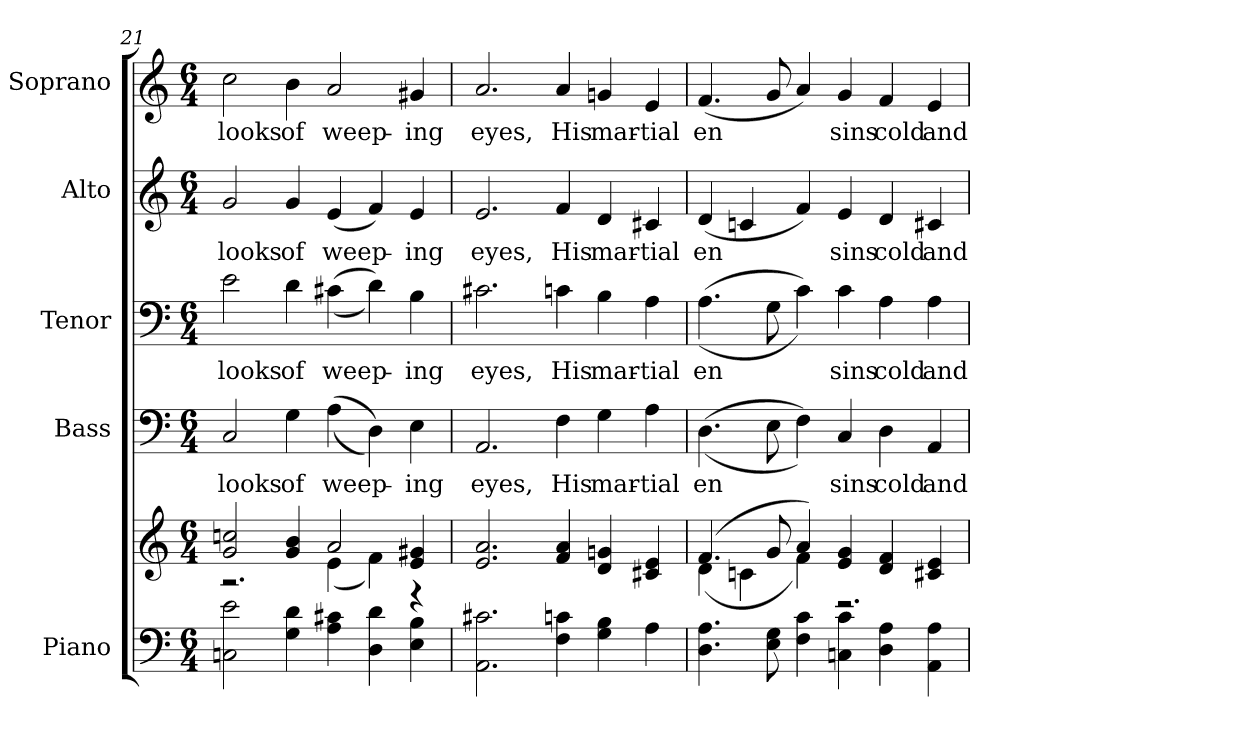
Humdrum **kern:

**kern	**kern	**kern	**text	**kern	**text	**kern	**text	**kern	**text
*part5	*part5	*part4	*part4	*part3	*part3	*part2	*part2	*part1	*part1
*staff6	*staff5	*staff4	*staff4	*staff3	*staff3	*staff2	*staff2	*staff1	*staff1
*I"Piano	*	*I"Bass	*	*I"Tenor	*	*I"Alto	*	*I"Soprano	*
*I'Pno.	*	*I'B.	*	*I'T.	*	*I'A.	*	*I'S.	*
!!LO:PB:g=z
*clefF4	*clefG2	*clefF4	*	*clefF4	*	*clefG2	*	*clefG2	*
*k[]	*k[]	*k[]	*	*k[]	*	*k[]	*	*k[]	*
*C:	*C:	*C:	*	*C:	*	*C:	*	*C:	*
*M6/4	*M6/4	*M6/4	*	*M6/4	*	*M6/4	*	*M6/4	*
=21	=21	=21	=21	=21	=21	=21	=21	=21	=21
*	*^	*	*	*	*	*	*	*	*
!	!	!	!	!LO:LY:b:color=#000000	!	!	!	!	!	!
!	!	!	!	!	!	!LO:LY:b:color=#000000	!	!	!	!
!	!	!	!	!	!	!	!	!LO:LY:b:color=#000000	!	!
!	!	!	!	!	!	!	!	!	!	!LO:LY:b:color=#000000
2Cni\ 2ei	2gi/ 2ccni	2.r	2Ci/	looks	2ei\	looks	2gi/	looks	2cci\	looks
!	!	!	!	!LO:LY:b:color=#000000	!	!	!	!	!	!
!	!	!	!	!	!	!LO:LY:b:color=#000000	!	!	!	!
!	!	!	!	!	!	!	!	!LO:LY:b:color=#000000	!	!
!	!	!	!	!	!	!	!	!	!	!LO:LY:b:color=#000000
4Gi\ 4di	4gi/ 4bi	.	4Gi\	of	4di\	of	4gi/	of	4bi\	of
!	!	!	!	!LO:LY:b:color=#000000	!	!	!	!	!	!
!	!	!	!	!	!	!LO:LY:b:color=#000000	!	!	!	!
!	!	!	!	!	!	!	!	!LO:LY:b:color=#000000	!	!
!	!	!	!	!	!	!	!	!	!	!LO:LY:b:color=#000000
4Ai\ 4c#Xi	2ai/	(4ei\	((4Ai\	weep-	((4c#Xi\	weep-	(4ei/	weep-	2ai/	weep-
4Di\ 4di	.	4fi\)	4Di\))	.	4di\))	.	4fi/)	.	.	.
!	!	!	!	!LO:LY:b:color=#000000	!	!	!	!	!	!
!	!	!	!	!	!	!LO:LY:b:color=#000000	!	!	!	!
!	!	!	!	!	!	!	!	!LO:LY:b:color=#000000	!	!
!	!	!	!	!	!	!	!	!	!	!LO:LY:b:color=#000000
4Ei\ 4Bi	4ei/ 4g#Xi	4r	4Ei\	-ing	4Bi\	-ing	4ei/	-ing	4g#Xi/	-ing
*	*v	*v	*	*	*	*	*	*	*	*
=22	=22	=22	=22	=22	=22	=22	=22	=22	=22
*	*^	*	*	*	*	*	*	*	*
!	!	!	!	!LO:LY:b:color=#000000	!	!	!	!	!	!
*	*v	*v	*	*	*	*	*	*	*	*
*	*^	*	*	*	*	*	*	*	*
!	!	!	!	!	!	!LO:LY:b:color=#000000	!	!	!	!
*	*v	*v	*	*	*	*	*	*	*	*
*	*^	*	*	*	*	*	*	*	*
!	!	!	!	!	!	!	!	!LO:LY:b:color=#000000	!	!
*	*v	*v	*	*	*	*	*	*	*	*
*	*^	*	*	*	*	*	*	*	*
!	!	!	!	!	!	!	!	!	!	!LO:LY:b:color=#000000
*	*v	*v	*	*	*	*	*	*	*	*
2.AAi\ 2.c#Xi	2.ei/ 2.ai	2.AAi/	eyes,	2.c#Xi\	eyes,	2.ei/	eyes,	2.ai/	eyes,
!	!	!	!LO:LY:b:color=#000000	!	!	!	!	!	!
!	!	!	!	!	!LO:LY:b:color=#000000	!	!	!	!
!	!	!	!	!	!	!	!LO:LY:b:color=#000000	!	!
!	!	!	!	!	!	!	!	!	!LO:LY:b:color=#000000
4Fi\ 4cni	4fi/ 4ai	4Fi\	His	4cni\	His	4fi/	His	4ai/	His
!	!	!	!LO:LY:b:color=#000000	!	!	!	!	!	!
!	!	!	!	!	!LO:LY:b:color=#000000	!	!	!	!
!	!	!	!	!	!	!	!LO:LY:b:color=#000000	!	!
!	!	!	!	!	!	!	!	!	!LO:LY:b:color=#000000
4Gi\ 4Bi	4di/ 4gni	4Gi\	mar-	4Bi\	mar-	4di/	mar-	4gni/	mar-
!	!	!	!LO:LY:b:color=#000000	!	!	!	!	!	!
!	!	!	!	!	!LO:LY:b:color=#000000	!	!	!	!
!	!	!	!	!	!	!	!LO:LY:b:color=#000000	!	!
!	!	!	!	!	!	!	!	!	!LO:LY:b:color=#000000
4Ai\	4c#Xi/ 4ei	4Ai\	-tial	4Ai\	-tial	4c#Xi/	-tial	4ei/	-tial
!!LO:PB:g=z
=23	=23	=23	=23	=23	=23	=23	=23	=23	=23
*	*^	*	*	*	*	*	*	*	*
!	!	!	!	!LO:LY:b:color=#000000	!	!	!	!	!	!
!	!	!	!	!	!	!LO:LY:b:color=#000000	!	!	!	!
!	!	!	!	!	!	!	!	!LO:LY:b:color=#000000	!	!
!	!	!	!	!	!	!	!	!	!	!LO:LY:b:color=#000000
4.Di\ 4.Ai	(4.fi/	(4di\	((4.Di\	en	((4.Ai\	en	(4di/	en	(4.fi/	en
.	.	4cni\	.	.	.	.	4cni/	.	.	.
8Ei\ 8Gi	8gi/	.	8Ei\	.	8Gi\	.	.	.	8gi/	.
4Fi\ 4ci	4ai/)	4fi\)	4Fi\))	.	4ci\))	.	4fi/)	.	4ai/)	.
!	!	!	!	!LO:LY:b:color=#000000	!	!	!	!	!	!
!	!	!	!	!	!	!LO:LY:b:color=#000000	!	!	!	!
!	!	!	!	!	!	!	!	!LO:LY:b:color=#000000	!	!
!	!	!	!	!	!	!	!	!	!	!LO:LY:b:color=#000000
4Cni\ 4ci	4ei/ 4gi	2.r	4Ci/	sins	4ci\	sins	4ei/	sins	4gi/	sins
!	!	!	!	!LO:LY:b:color=#000000	!	!	!	!	!	!
!	!	!	!	!	!	!LO:LY:b:color=#000000	!	!	!	!
!	!	!	!	!	!	!	!	!LO:LY:b:color=#000000	!	!
!	!	!	!	!	!	!	!	!	!	!LO:LY:b:color=#000000
4Di\ 4Ai	4di/ 4fi	.	4Di\	cold	4Ai\	cold	4di/	cold	4fi/	cold
!	!	!	!	!LO:LY:b:color=#000000	!	!	!	!	!	!
!	!	!	!	!	!	!LO:LY:b:color=#000000	!	!	!	!
!	!	!	!	!	!	!	!	!LO:LY:b:color=#000000	!	!
!	!	!	!	!	!	!	!	!	!	!LO:LY:b:color=#000000
4AAi\ 4Ai	4c#Xi/ 4ei	.	4AAi/	and	4Ai\	and	4c#Xi/	and	4ei/	and
*	*v	*v	*	*	*	*	*	*	*	*
=	=	=	=	=	=	=	=	=	=
*-	*-	*-	*-	*-	*-	*-	*-	*-	*-
